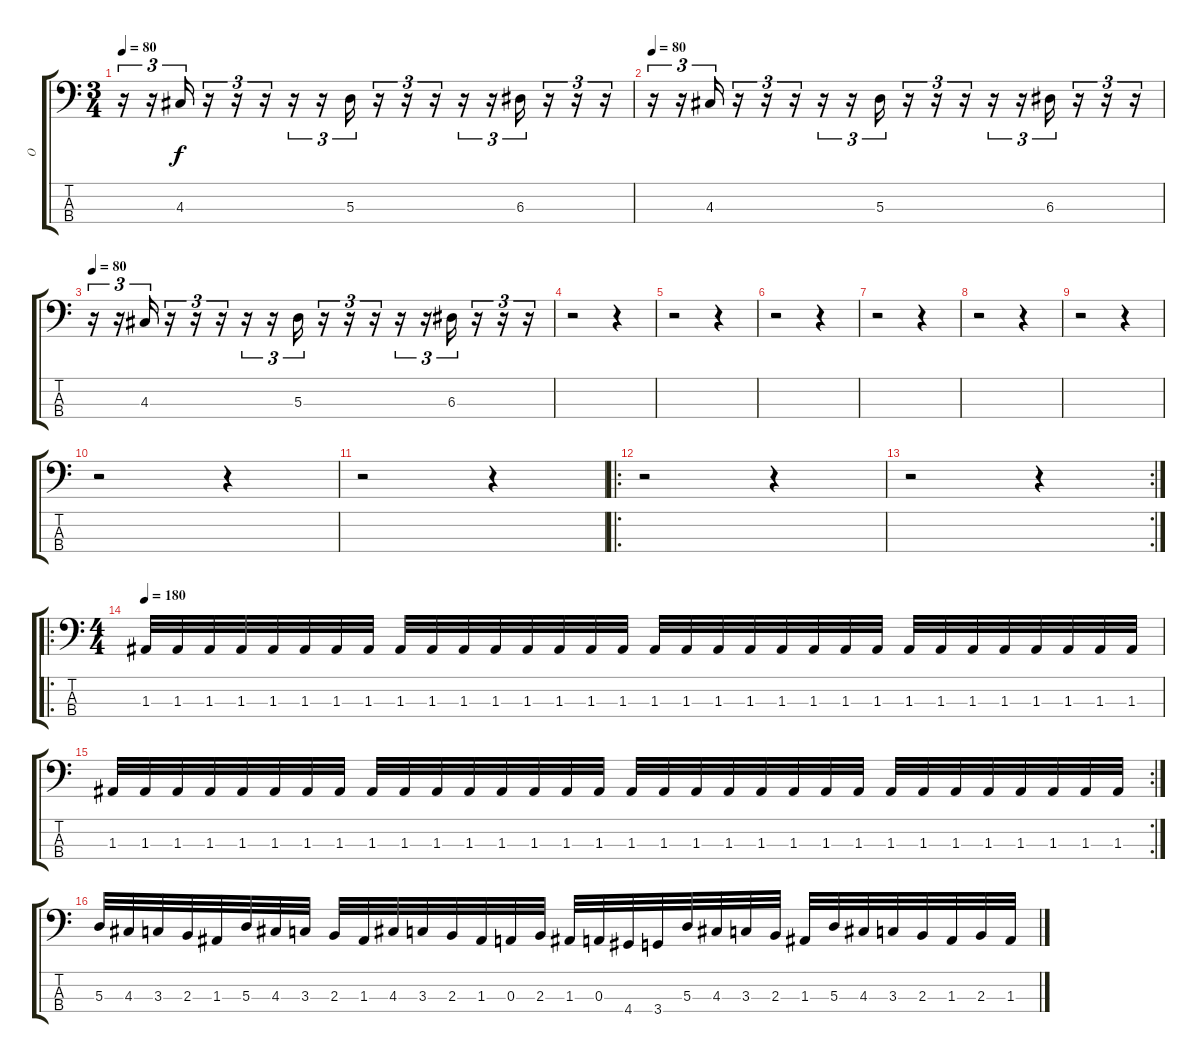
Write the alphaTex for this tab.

\track ("O" "O") {instrument electricbasspick}
\staff {score tabs}
\tuning (G2 D2 A1 E1) {hide}
\ts (3 4)
\tempo 2
\tempo 80
\clef f4
\ks c
r.16{tu (3 2) dy f} r.16{tu (3 2)} 4.3.16{tu (3 2)} r.16{tu (3 2)} r.16{tu (3 2)} r.16{tu (3 2)} r.16{tu (3 2)} r.16{tu (3 2)} 5.3.16{tu (3 2)} r.16{tu (3 2)} r.16{tu (3 2)} r.16{tu (3 2)} r.16{tu (3 2)} r.16{tu (3 2)} 6.3.16{tu (3 2)} r.16{tu (3 2)} r.16{tu (3 2)} r.16{tu (3 2)} |
\tempo 2
\tempo 80
r.16{tu (3 2)} r.16{tu (3 2)} 4.3.16{tu (3 2)} r.16{tu (3 2)} r.16{tu (3 2)} r.16{tu (3 2)} r.16{tu (3 2)} r.16{tu (3 2)} 5.3.16{tu (3 2)} r.16{tu (3 2)} r.16{tu (3 2)} r.16{tu (3 2)} r.16{tu (3 2)} r.16{tu (3 2)} 6.3.16{tu (3 2)} r.16{tu (3 2)} r.16{tu (3 2)} r.16{tu (3 2)} |
\tempo 2
\tempo 80
r.16{tu (3 2)} r.16{tu (3 2)} 4.3.16{tu (3 2)} r.16{tu (3 2)} r.16{tu (3 2)} r.16{tu (3 2)} r.16{tu (3 2)} r.16{tu (3 2)} 5.3.16{tu (3 2)} r.16{tu (3 2)} r.16{tu (3 2)} r.16{tu (3 2)} r.16{tu (3 2)} r.16{tu (3 2)} 6.3.16{tu (3 2)} r.16{tu (3 2)} r.16{tu (3 2)} r.16{tu (3 2)} |
r.2 r.4 |
r.2 r.4 |
r.2 r.4 |
r.2 r.4 |
r.2 r.4 |
r.2 r.4 |
r.2 r.4 |
r.2 r.4 |
\ro
r.2 r.4 |
\rc 2
r.2 r.4 |
\ro
\ts (4 4)
\tempo 180
1.3.32 1.3.32 1.3.32 1.3.32 1.3.32 1.3.32 1.3.32 1.3.32 1.3.32 1.3.32 1.3.32 1.3.32 1.3.32 1.3.32 1.3.32 1.3.32 1.3.32 1.3.32 1.3.32 1.3.32 1.3.32 1.3.32 1.3.32 1.3.32 1.3.32 1.3.32 1.3.32 1.3.32 1.3.32 1.3.32 1.3.32 1.3.32 |
\rc 2
1.3.32 1.3.32 1.3.32 1.3.32 1.3.32 1.3.32 1.3.32 1.3.32 1.3.32 1.3.32 1.3.32 1.3.32 1.3.32 1.3.32 1.3.32 1.3.32 1.3.32 1.3.32 1.3.32 1.3.32 1.3.32 1.3.32 1.3.32 1.3.32 1.3.32 1.3.32 1.3.32 1.3.32 1.3.32 1.3.32 1.3.32 1.3.32 |
5.3.32 4.3.32 3.3.32 2.3.32 1.3.32 5.3.32 4.3.32 3.3.32 2.3.32 1.3.32 4.3.32 3.3.32 2.3.32 1.3.32 0.3.32 2.3.32 1.3.32 0.3.32 4.4.32 3.4.32 5.3.32 4.3.32 3.3.32 2.3.32 1.3.32 5.3.32 4.3.32 3.3.32 2.3.32 1.3.32 2.3.32 1.3.32
